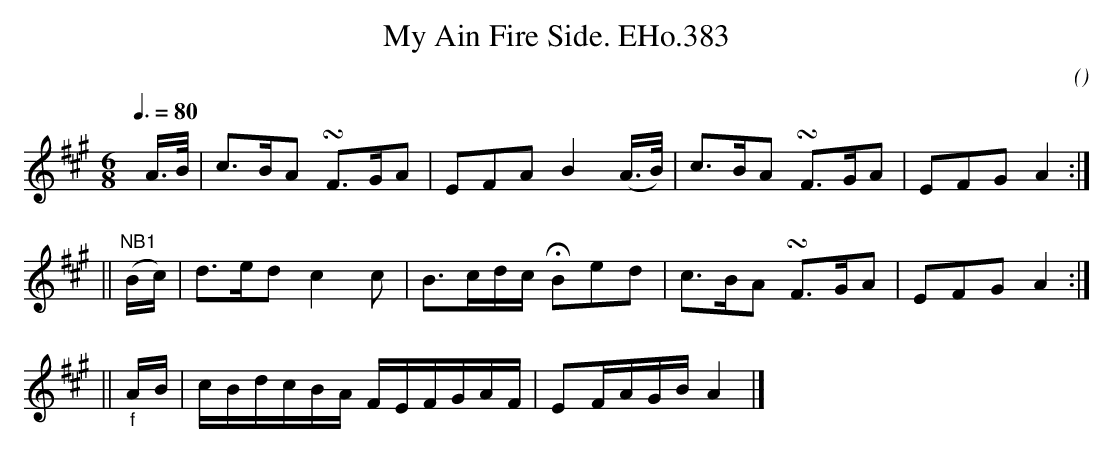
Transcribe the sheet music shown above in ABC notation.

X:1
T:My Ain Fire Side. EHo.383
M:6/8
L:1/8
Q:3/8=80
C:
O:
K:A
yA/>B/ | c>BA !turn!F>GA | EFA B2(A/>B/) | c>BA !turn!F>GA | EFG A2 :|
||"NB1" (B/c/) | d>ed c2c | B>cd/c/ !fermata!Bed | c>BA !turn!F>GA | EFG A2 :|
|| "_f"A/B/ | c/B/d/c/B/A/ F/E/F/G/A/F/ | EF/A/G/B/ A2 |]
